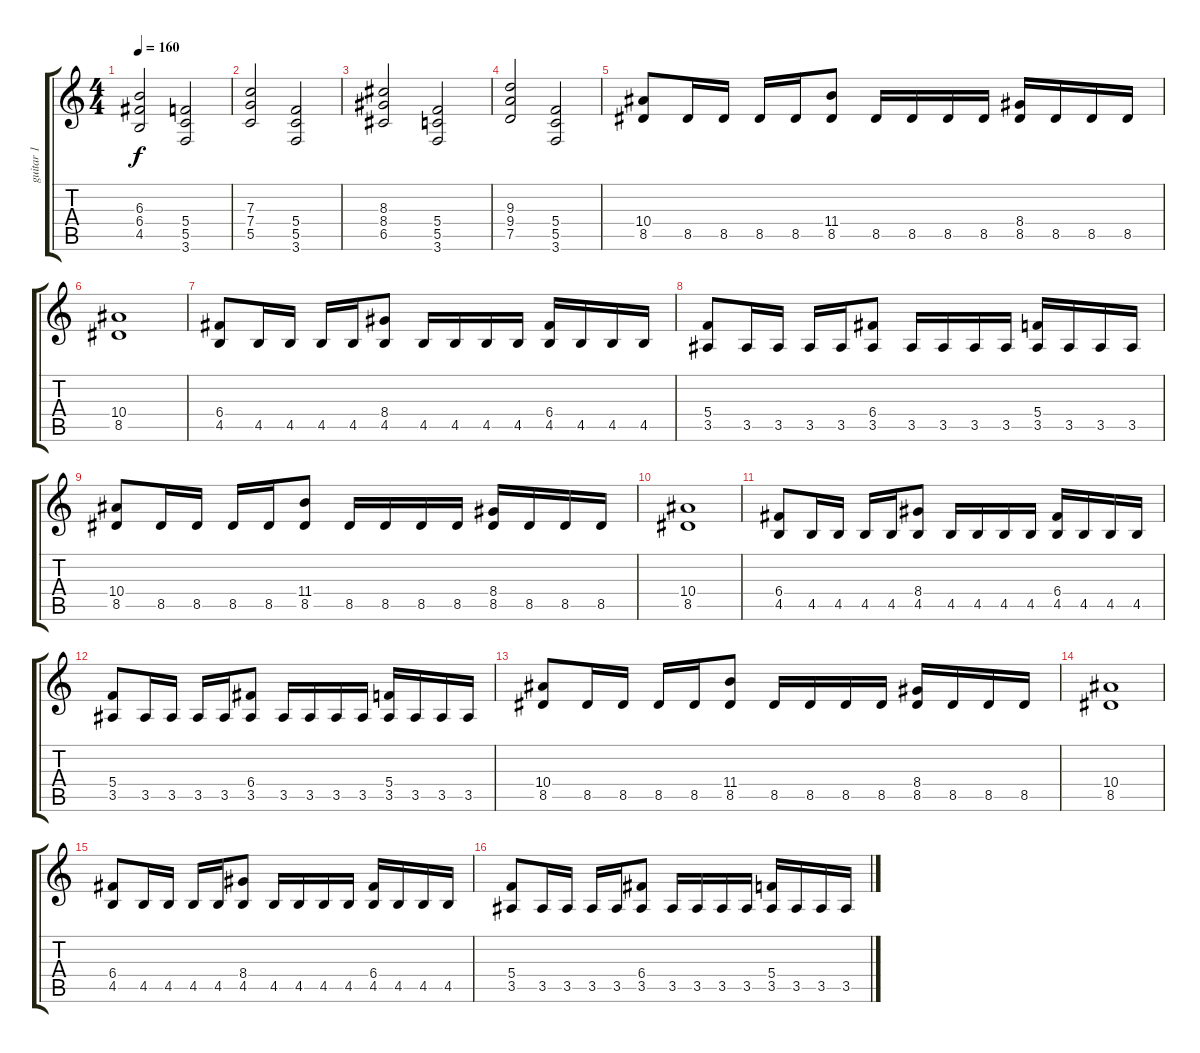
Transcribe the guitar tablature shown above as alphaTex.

\track ("guitar 1" "guitar 1") {instrument distortionguitar}
\staff {score tabs}
\tuning (D4 A3 F3 C3 G2 D2) {hide}
\ts (4 4)
\tempo 160
\clef g2
\ks c
(6.3 6.4 4.5).2{dy f} (5.4 5.5 3.6).2 |
(7.3 7.4 5.5).2 (5.4 5.5 3.6).2 |
(8.3 8.4 6.5).2 (5.4 5.5 3.6).2 |
(9.3 9.4 7.5).2 (5.4 5.5 3.6).2 |
(10.4 8.5).8 8.5.16 8.5.16 8.5.16 8.5.16 (11.4 8.5).8 8.5.16 8.5.16 8.5.16 8.5.16 (8.4 8.5).16 8.5.16 8.5.16 8.5.16 |
(10.4 8.5).1 |
(6.4 4.5).8 4.5.16 4.5.16 4.5.16 4.5.16 (8.4 4.5).8 4.5.16 4.5.16 4.5.16 4.5.16 (6.4 4.5).16 4.5.16 4.5.16 4.5.16 |
(5.4 3.5).8 3.5.16 3.5.16 3.5.16 3.5.16 (6.4 3.5).8 3.5.16 3.5.16 3.5.16 3.5.16 (5.4 3.5).16 3.5.16 3.5.16 3.5.16 |
(10.4 8.5).8 8.5.16 8.5.16 8.5.16 8.5.16 (11.4 8.5).8 8.5.16 8.5.16 8.5.16 8.5.16 (8.4 8.5).16 8.5.16 8.5.16 8.5.16 |
(10.4 8.5).1 |
(6.4 4.5).8 4.5.16 4.5.16 4.5.16 4.5.16 (8.4 4.5).8 4.5.16 4.5.16 4.5.16 4.5.16 (6.4 4.5).16 4.5.16 4.5.16 4.5.16 |
(5.4 3.5).8 3.5.16 3.5.16 3.5.16 3.5.16 (6.4 3.5).8 3.5.16 3.5.16 3.5.16 3.5.16 (5.4 3.5).16 3.5.16 3.5.16 3.5.16 |
(10.4 8.5).8 8.5.16 8.5.16 8.5.16 8.5.16 (11.4 8.5).8 8.5.16 8.5.16 8.5.16 8.5.16 (8.4 8.5).16 8.5.16 8.5.16 8.5.16 |
(10.4 8.5).1 |
(6.4 4.5).8 4.5.16 4.5.16 4.5.16 4.5.16 (8.4 4.5).8 4.5.16 4.5.16 4.5.16 4.5.16 (6.4 4.5).16 4.5.16 4.5.16 4.5.16 |
(5.4 3.5).8 3.5.16 3.5.16 3.5.16 3.5.16 (6.4 3.5).8 3.5.16 3.5.16 3.5.16 3.5.16 (5.4 3.5).16 3.5.16 3.5.16 3.5.16
